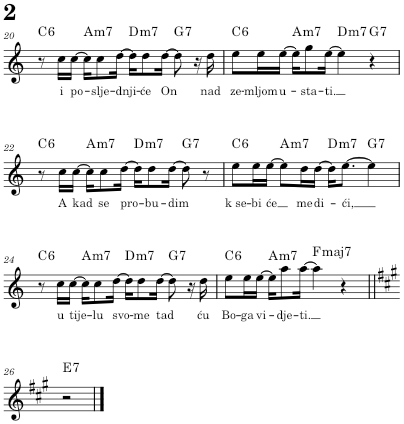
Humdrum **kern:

**kern	**text	**harte
*part1	*part1	*part1
*staff1	*staff1	*
*I"Piano, tema	*	*
*I'Pno	*	*
!!LO:PB:g=z
*clefG2	*	*
*k[]	*	*
*M4/4	*	*
=20	=20	=20
!	!	!LO:H:kt=6
8r	.	C:maj6
!	!LO:LY:b	!
16cc\LL	i	.
!	!LO:LY:b	!
[16cc\JJ	po-	.
!	!	!LO:H:kt=m7
16cc\KL]	.	A:min7
!	!LO:LY:b	!
8cc\	-slje-	.
!	!LO:LY:b	!
[16dd\Jk	-dnji-	.
!	!	!LO:H:kt=m7
16dd\KL]	.	D:min7
!	!LO:LY:b	!
8dd\	-će	.
!	!LO:LY:b	!
[16dd\Jk	On	.
!	!	!LO:H:kt=7
8dd\]	.	G:7
16r	.	.
!	!LO:LY:b	!
16dd\	nad	.
=21	=21	=21
!	!LO:LY:b	!LO:H:kt=6
8ee\L	ze-	C:maj6
!	!LO:LY:b	!
16ee\L	-mljom	.
!	!LO:LY:b	!
[16ee\JJ	u-	.
!	!	!LO:H:kt=m7
16ee\KL]	.	A:min7
!	!LO:LY:b	!
8gg\	-sta-	.
!	!LO:LY:b	!
[16ee\Jk	-ti.	.
!	!	!LO:H:kt=m7
4ee\]	.	D:min7
!	!	!LO:H:kt=7
4r	.	G:7
!!LO:LB:g=z
=22	=22	=22
!	!	!LO:H:kt=6
8r	.	C:maj6
!	!LO:LY:b	!
16cc\LL	A	.
!	!LO:LY:b	!
[16cc\JJ	kad	.
!	!	!LO:H:kt=m7
16cc\KL]	.	A:min7
!	!LO:LY:b	!
8cc\	se	.
!	!LO:LY:b	!
[16dd\Jk	pro-	.
!	!	!LO:H:kt=m7
16dd\KL]	.	D:min7
!	!LO:LY:b	!
8dd\	-bu-	.
!	!LO:LY:b	!
[16dd\Jk	-dim	.
!	!	!LO:H:kt=7
8dd\]	.	G:7
8r	.	.
=23	=23	=23
!	!LO:LY:b	!LO:H:kt=6
8ee\L	k se-	C:maj6
!	!LO:LY:b	!
16ee\L	-bi	.
!	!LO:LY:b	!
[16ee\JJ	će	.
!	!	!LO:H:kt=m7
8ee\L]	.	A:min7
!	!LO:LY:b	!
16dd\L	me	.
!	!LO:LY:b	!
[16dd\JJ	di-	.
!	!	!LO:H:kt=m7
16dd\KL]	.	D:min7
!	!LO:LY:b	!
[8.ee\J	-ći,	.
!	!	!LO:H:kt=7
4ee\]	.	G:7
!!LO:LB:g=z
=24	=24	=24
!	!	!LO:H:kt=6
8r	.	C:maj6
!	!LO:LY:b	!
16cc\LL	u	.
!	!LO:LY:b	!
[16cc\JJ	tije-	.
!	!	!LO:H:kt=m7
16cc\KL]	.	A:min7
!	!LO:LY:b	!
8cc\	-lu	.
!	!LO:LY:b	!
[16dd\Jk	svo-	.
!	!	!LO:H:kt=m7
16dd\KL]	.	D:min7
!	!LO:LY:b	!
8dd\	-me	.
!	!LO:LY:b	!
[16dd\Jk	tad	.
!	!	!LO:H:kt=7
8dd\]	.	G:7
16r	.	.
!	!LO:LY:b	!
16dd\	ću	.
=25	=25	=25
!	!LO:LY:b	!LO:H:kt=6
8ee\L	Bo-	C:maj6
!	!LO:LY:b	!
16ee\L	-ga	.
!	!LO:LY:b	!
[16ee\JJ	vi-	.
!	!	!LO:H:kt=m7
16ee\KL]	.	A:min7
!	!LO:LY:b	!
8aa\	-dje-	.
!	!LO:LY:b	!
[16aa\Jk	-ti.	.
!	!	!LO:H:kt=maj7
4aa\]	.	F:maj7
4r	.	.
!!LO:LB:g=z
=26||	=26||	=26||
*k[f#c#g#]	*	*
!	!	!LO:H:kt=7
2r	.	E:7
==	==	==
*-	*-	*-
